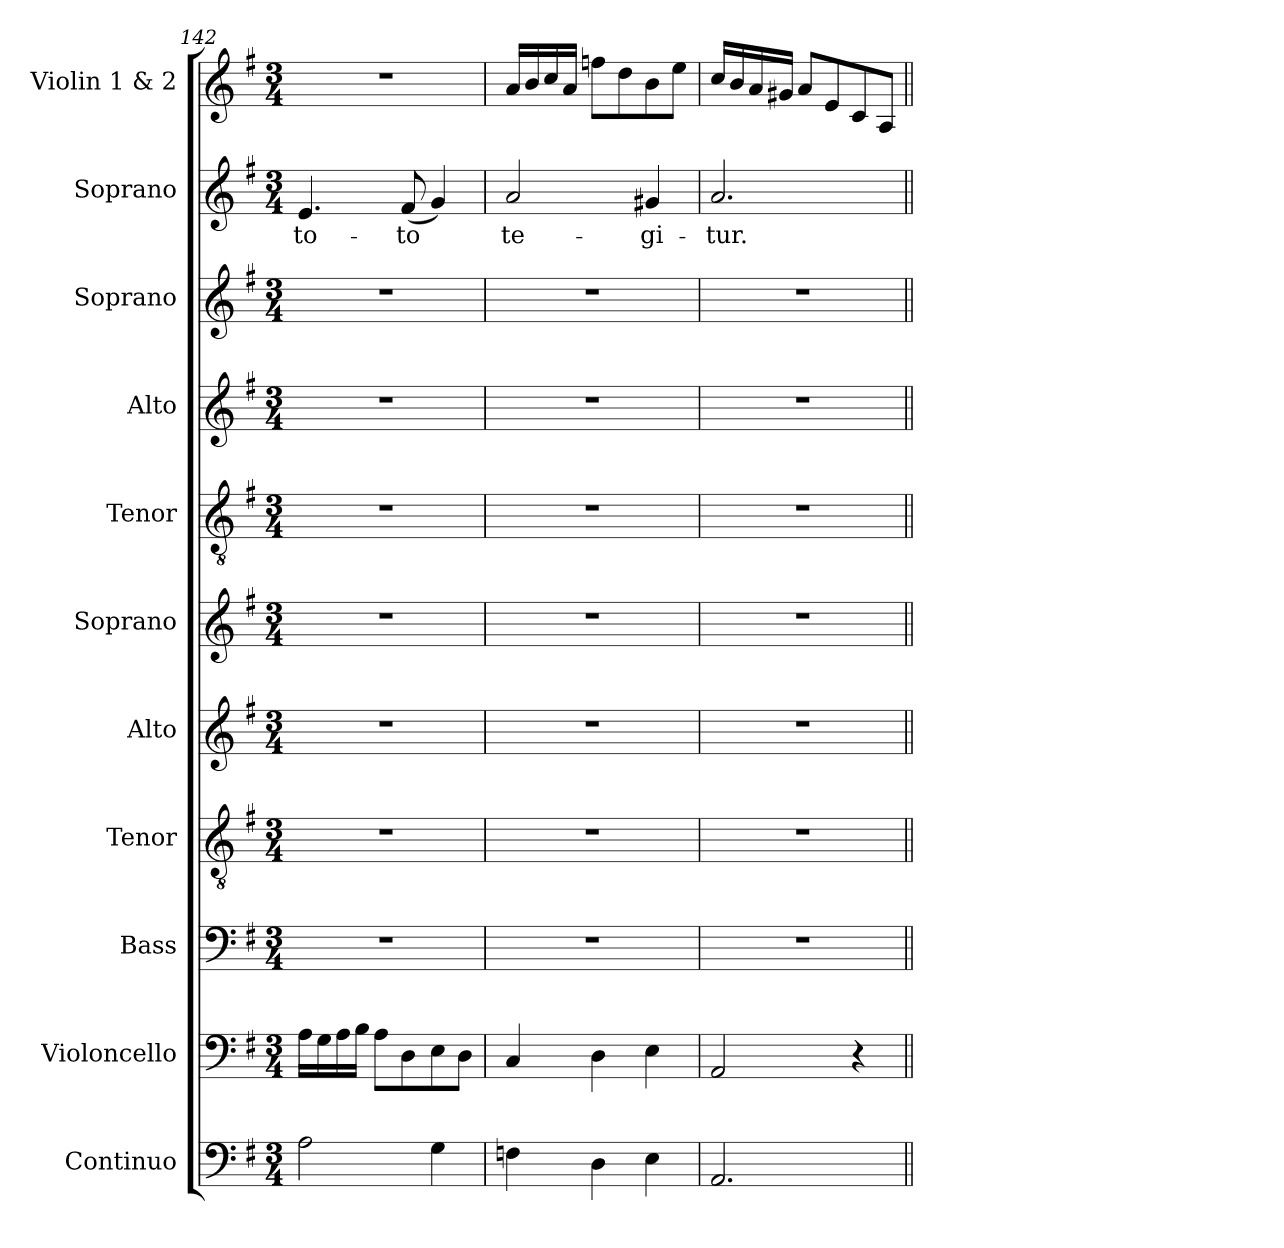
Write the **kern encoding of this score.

**kern	**kern	**kern	**kern	**kern	**kern	**kern	**kern	**kern	**kern	**text	**kern
*part11	*part10	*part9	*part8	*part7	*part6	*part5	*part4	*part3	*part2	*part2	*part1
*staff11	*staff10	*staff9	*staff8	*staff7	*staff6	*staff5	*staff4	*staff3	*staff2	*staff2	*staff1
*I"Continuo	*I"Violoncello	*I"Bass	*I"Tenor	*I"Alto	*I"Soprano	*I"Tenor	*I"Alto	*I"Soprano	*I"Soprano	*	*I"Violin 1 & 2
*I'Cont.	*I'Vc.	*I'B.	*I'T.	*I'A.	*I'S.	*I'T.	*I'A.	*I'S.	*I'S.	*	*I'Vln. 1/2
!!LO:LB:g=z
*clefF4	*clefF4	*clefF4	*clefGv2	*clefG2	*clefG2	*clefGv2	*clefG2	*clefG2	*clefG2	*	*clefG2
*	*	*	*ITrd7c12	*	*	*ITrd7c12	*	*	*	*	*
*k[f#]	*k[f#]	*k[f#]	*k[f#]	*k[f#]	*k[f#]	*k[f#]	*k[f#]	*k[f#]	*k[f#]	*	*k[f#]
*G:	*G:	*G:	*G:	*G:	*G:	*G:	*G:	*G:	*G:	*	*G:
*M3/4	*M3/4	*M3/4	*M3/4	*M3/4	*M3/4	*M3/4	*M3/4	*M3/4	*M3/4	*	*M3/4
=142	=142	=142	=142	=142	=142	=142	=142	=142	=142	=142	=142
!	!	!LO:N:vis=1	!LO:N:vis=1	!LO:N:vis=1	!LO:N:vis=1	!LO:N:vis=1	!LO:N:vis=1	!LO:N:vis=1	!	!	!
!	!	!	!	!	!	!	!	!	!	!LO:LY:b:color=#000000	!LO:N:vis=1
2Ai\	16Ai\LL	2.r	2.r	2.r	2.r	2.r	2.r	2.r	4.ei/	to-	2.r
.	16Gi\	.	.	.	.	.	.	.	.	.	.
.	16Ai\	.	.	.	.	.	.	.	.	.	.
.	16Bi\JJ	.	.	.	.	.	.	.	.	.	.
.	8Ai\L	.	.	.	.	.	.	.	.	.	.
!	!	!	!	!	!	!	!	!	!	!LO:LY:b:color=#000000	!
.	8Di\	.	.	.	.	.	.	.	(8f#i/	-to	.
4Gi\	8Ei\	.	.	.	.	.	.	.	4gi/)	.	.
.	8Di\J	.	.	.	.	.	.	.	.	.	.
=143	=143	=143	=143	=143	=143	=143	=143	=143	=143	=143	=143
!	!	!LO:N:vis=1	!LO:N:vis=1	!LO:N:vis=1	!LO:N:vis=1	!LO:N:vis=1	!LO:N:vis=1	!LO:N:vis=1	!	!	!
!	!	!	!	!	!	!	!	!	!	!LO:LY:b:color=#000000	!
4Fni\	4Ci/	2.r	2.r	2.r	2.r	2.r	2.r	2.r	2ai/	te-	16ai/LL
.	.	.	.	.	.	.	.	.	.	.	16bi/
.	.	.	.	.	.	.	.	.	.	.	16cci/
.	.	.	.	.	.	.	.	.	.	.	16ai/JJ
4Di\	4Di\	.	.	.	.	.	.	.	.	.	8ffni\L
.	.	.	.	.	.	.	.	.	.	.	8ddi\
!	!	!	!	!	!	!	!	!	!	!LO:LY:b:color=#000000	!
4Ei\	4Ei\	.	.	.	.	.	.	.	4g#Xi/	-gi-	8bi\
.	.	.	.	.	.	.	.	.	.	.	8eei\J
=144	=144	=144	=144	=144	=144	=144	=144	=144	=144	=144	=144
!	!	!LO:N:vis=1	!LO:N:vis=1	!LO:N:vis=1	!LO:N:vis=1	!LO:N:vis=1	!LO:N:vis=1	!LO:N:vis=1	!	!	!
!	!	!	!	!	!	!	!	!	!	!LO:LY:b:color=#000000	!
2.AAi/	2AAi/	2.r	2.r	2.r	2.r	2.r	2.r	2.r	2.ai/	-tur.	16cci/LL
.	.	.	.	.	.	.	.	.	.	.	16bi/
.	.	.	.	.	.	.	.	.	.	.	16ai/
.	.	.	.	.	.	.	.	.	.	.	16g#Xi/JJ
.	.	.	.	.	.	.	.	.	.	.	8ai/L
.	.	.	.	.	.	.	.	.	.	.	8ei/
.	4r	.	.	.	.	.	.	.	.	.	8ci/
.	.	.	.	.	.	.	.	.	.	.	8Ai/J
=||	=||	=||	=||	=||	=||	=||	=||	=||	=||	=||	=||
*-	*-	*-	*-	*-	*-	*-	*-	*-	*-	*-	*-
